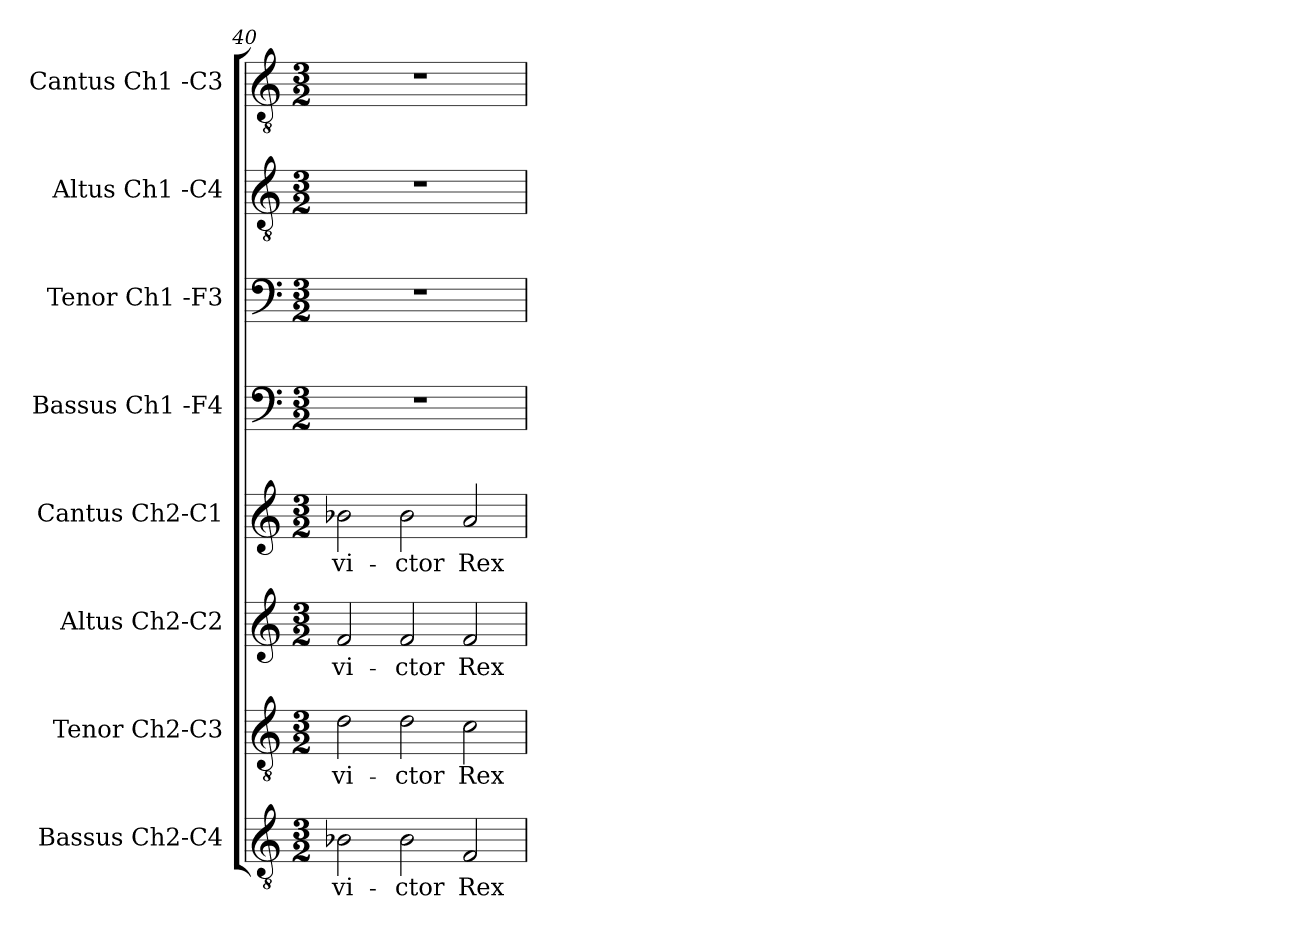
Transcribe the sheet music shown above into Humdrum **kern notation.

**kern	**text	**kern	**text	**kern	**text	**kern	**text	**kern	**kern	**kern	**kern
*part8	*part8	*part7	*part7	*part6	*part6	*part5	*part5	*part4	*part3	*part2	*part1
*staff8	*staff8	*staff7	*staff7	*staff6	*staff6	*staff5	*staff5	*staff4	*staff3	*staff2	*staff1
*I"Bassus Ch2-C4	*	*I"Tenor Ch2-C3	*	*I"Altus Ch2-C2	*	*I"Cantus Ch2-C1	*	*I"Bassus Ch1 -F4	*I"Tenor Ch1 -F3	*I"Altus Ch1 -C4	*I"Cantus Ch1 -C3
*I'B2	*	*I'T2	*	*I'A2	*	*I'C2	*	*I'B1	*I'T1	*I'A1	*I'C1
*clefGv2	*	*clefGv2	*	*clefG2	*	*clefG2	*	*clefF4	*clefF4	*clefGv2	*clefGv2
*k[]	*	*k[]	*	*k[]	*	*k[]	*	*k[]	*k[]	*k[]	*k[]
*M3/2	*	*M3/2	*	*M3/2	*	*M3/2	*	*M3/2	*M3/2	*M3/2	*M3/2
=40	=40	=40	=40	=40	=40	=40	=40	=40	=40	=40	=40
!	!LO:LY:b	!	!LO:LY:b	!	!LO:LY:b	!	!LO:LY:b	!	!	!	!
2B-X\	vi-	2d\	vi-	2f/	vi-	2b-X\	vi-	1.r	1.r	1.r	1.r
!	!LO:LY:b	!	!LO:LY:b	!	!LO:LY:b	!	!LO:LY:b	!	!	!	!
2B-\	-ctor	2d\	-ctor	2f/	-ctor	2b-\	-ctor	.	.	.	.
!	!LO:LY:b	!	!LO:LY:b	!	!LO:LY:b	!	!LO:LY:b	!	!	!	!
2F/	Rex	2c\	Rex	2f/	Rex	2a/	Rex	.	.	.	.
=	=	=	=	=	=	=	=	=	=	=	=
*-	*-	*-	*-	*-	*-	*-	*-	*-	*-	*-	*-
